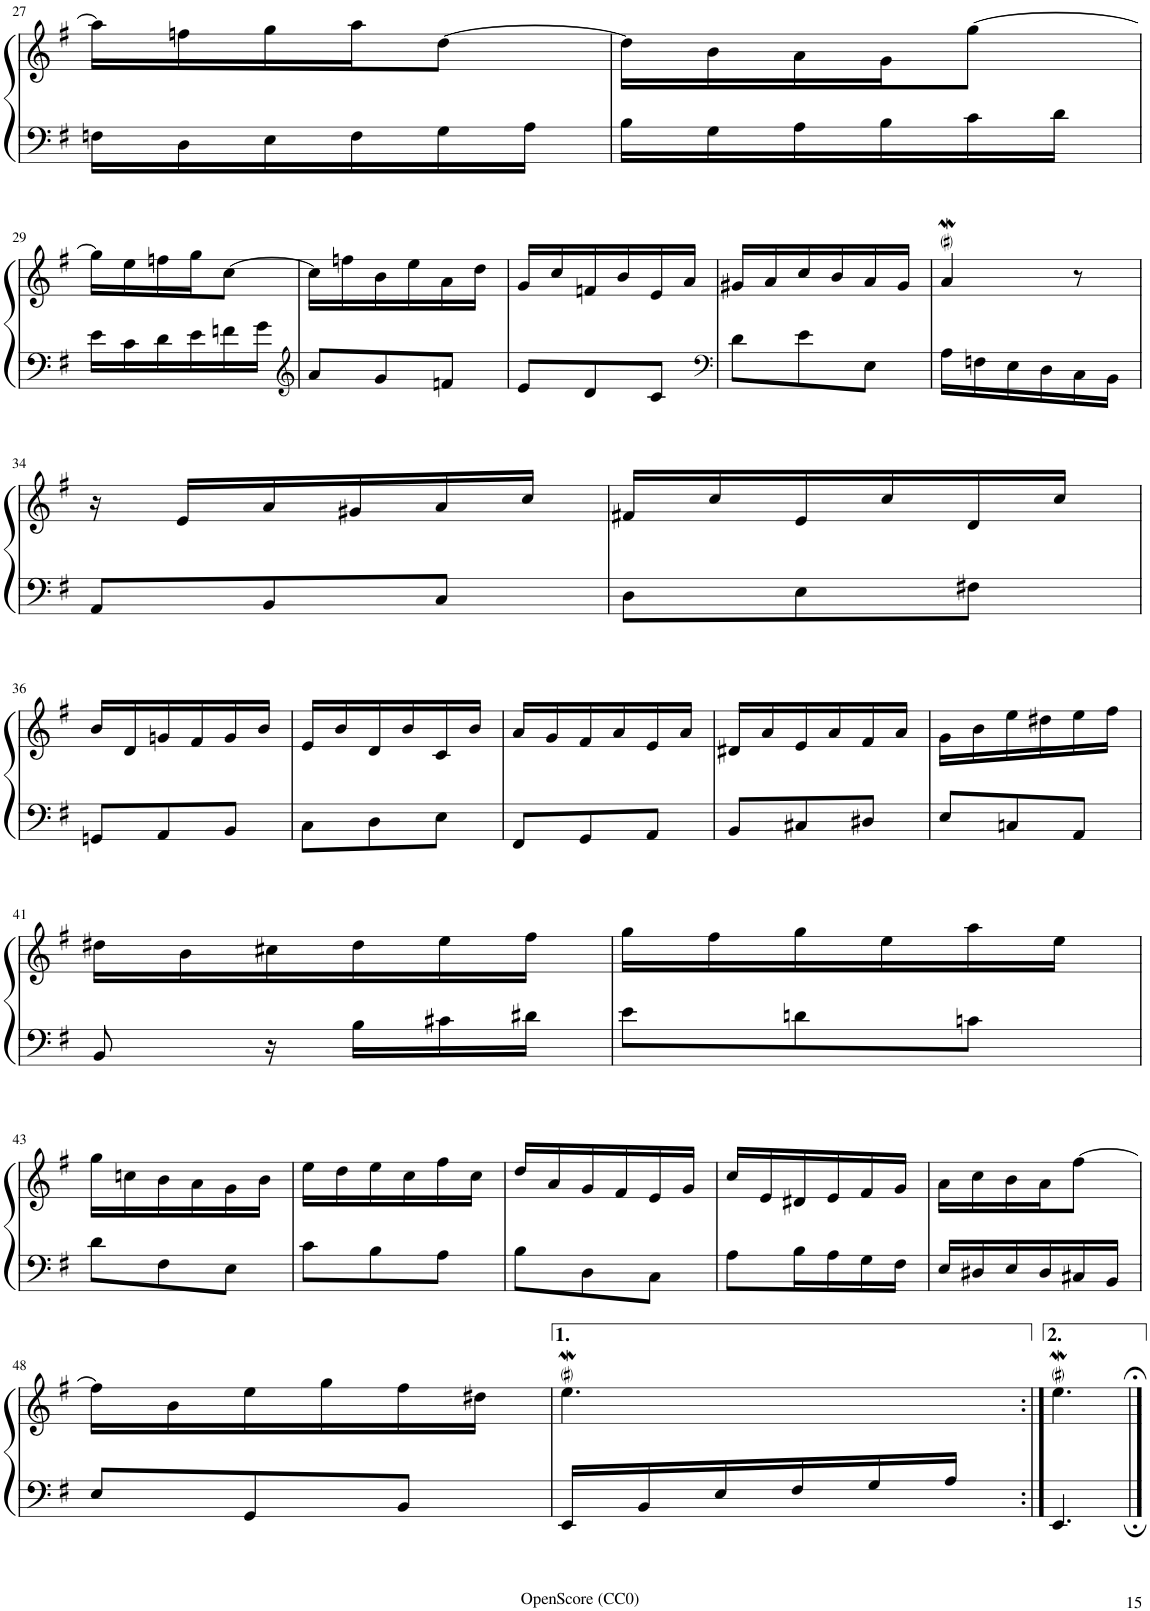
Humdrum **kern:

**kern	**kern
*part1	*part1
*staff2	*staff1
*I"Harpsichord	*
*I'Hch.	*
!!LO:PB:g=z
*clefF4	*clefG2
*k[f#]	*k[f#]
*M3/8	*M3/8
=27	=27
16Fn\LL	16aa\LL]
16D\	16ffn\
16E\	16gg\
16F\	16aa\J
16G\	[8dd\J
16A\JJ	.
=28	=28
16B\LL	16dd\LL]
16G\	16b\
16A\	16a\
16B\	16g\J
16c\	[8gg\J
16d\JJ	.
!!LO:LB:g=z
=29	=29
16e\LL	16gg\LL]
16c\	16ee\
16d\	16ffn\
16e\	16gg\J
16fn\	[8cc\J
16g\JJ	.
=30	=30
*clefG2	*
8a/L	16cc\LL]
.	16ffn\
8g/	16b\
.	16ee\
8fn/J	16a\
.	16dd\JJ
=31	=31
8e/L	16g/LL
.	16cc/
8d/	16fn/
.	16b/
8c/J	16e/
.	16a/JJ
=32	=32
*clefF4	*
8d\L	16g#X/LL
.	16a/
8e\	16cc/
.	16b/
8E\J	16a/
.	16g#/JJ
=33	=33
*	*^
16A\LL	4aW/	4g#i
16Fn\	.	.
16E\	.	.
16D\	.	.
16C\	8r	8ryy
16BB\JJ	.	.
*	*v	*v
!!LO:LB:g=z
=34	=34
8AA/L	16r
.	16e/LL
8BB/	16a/
.	16g#X/
8C/J	16a/
.	16cc/JJ
=35	=35
8D\L	16f#X/LL
.	16cc/
8E\	16e/
.	16cc/
8F#X\J	16d/
.	16cc/JJ
!!LO:LB:g=z
=36	=36
8GGn/L	16b/LL
.	16d/
8AA/	16gn/
.	16f#/
8BB/J	16g/
.	16b/JJ
=37	=37
8C\L	16e/LL
.	16b/
8D\	16d/
.	16b/
8E\J	16c/
.	16b/JJ
=38	=38
8FF#/L	16a/LL
.	16g/
8GG/	16f#/
.	16a/
8AA/J	16e/
.	16a/JJ
=39	=39
8BB/L	16d#X/LL
.	16a/
8C#X/	16e/
.	16a/
8D#X/J	16f#/
.	16a/JJ
=40	=40
8E/L	16g\LL
.	16b\
8Cn/	16ee\
.	16dd#X\
8AA/J	16ee\
.	16ff#\JJ
!!LO:LB:g=z
=41	=41
8BB/	16dd#X\LL
.	16b\
16r	16cc#X\
16B\LL	16dd#\
16c#X\	16ee\
16d#X\JJ	16ff#\JJ
=42	=42
8e\L	16gg\LL
.	16ff#\
8dn\	16gg\
.	16ee\
8cn\J	16aa\
.	16ee\JJ
!!LO:LB:g=z
=43	=43
8d\L	16gg\LL
.	16ccn\
8F#\	16b\
.	16a\
8E\J	16g\
.	16b\JJ
=44	=44
8c\L	16ee\LL
.	16dd\
8B\	16ee\
.	16cc\
8A\J	16ff#\
.	16cc\JJ
=45	=45
8B\L	16dd/LL
.	16a/
8D\	16g/
.	16f#/
8C\J	16e/
.	16g/JJ
=46	=46
8A\L	16cc/LL
.	16e/
16B\L	16d#X/
16A\	16e/
16G\	16f#/
16F#\JJ	16g/JJ
=47	=47
16E/LL	16a\LL
16D#X/	16cc\
16E/	16b\
16D#/	16a\J
16C#X/	[8ff#\J
16BB/JJ	.
!!LO:LB:g=z
=48	=48
8E/L	16ff#\LL]
.	16b\
8GG/	16ee\
.	16gg\
8BB/J	16ff#\
.	16dd#X\JJ
=49	=49
*	*^
16EE/LL	4.eeW\	4.dd#i
16BB/	.	.
16E/	.	.
16F#/	.	.
16G/	.	.
16A/JJ	.	.
=50:|!	=50:|!	=50:|!
4.EE/	4.eeW\	4.dd#i
*	*v	*v
==	==
*-	*-
